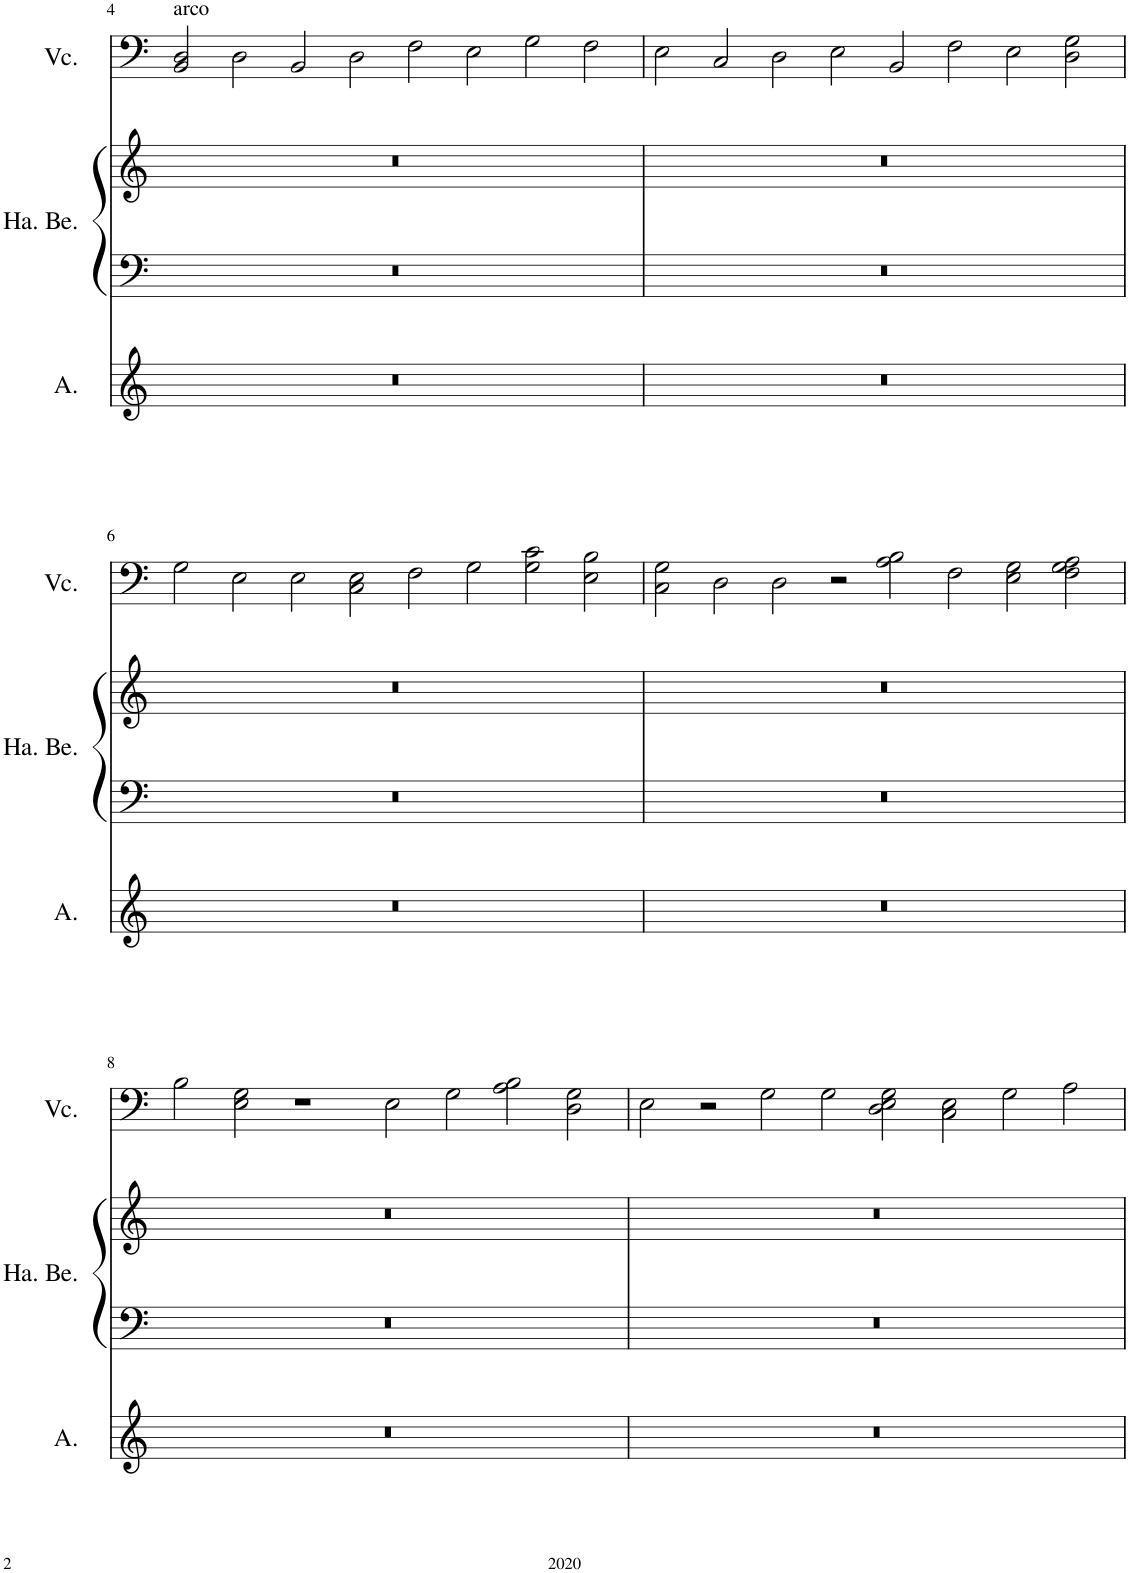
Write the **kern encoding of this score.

**kern	**kern	**kern	**kern
*part3	*part2	*part2	*part1
*staff4	*staff3	*staff2	*staff1
*I"Alto	*I"Hand Bells	*	*I"Violoncello
*I'A.	*I'Ha. Be.	*	*I'Vc.
!!LO:PB:g=z
*clefG2	*clefF4	*clefG2	*clefF4
*k[]	*k[]	*k[]	*k[]
*M16/4	*M16/4	*M16/4	*M16/4
=4	=4	=4	=4
!	!	!	!LO:TX:a:t=arco
00r	00r	00r	2BB/ 2D/
.	.	.	2D\
.	.	.	2BB/
.	.	.	2D\
.	.	.	2F\
.	.	.	2E\
.	.	.	2G\
.	.	.	2F\
=5	=5	=5	=5
00r	00r	00r	2E\
.	.	.	2C/
.	.	.	2D\
.	.	.	2E\
.	.	.	2BB/
.	.	.	2F\
.	.	.	2E\
.	.	.	2D\ 2G\
!!LO:LB:g=z
=6	=6	=6	=6
00r	00r	00r	2G\
.	.	.	2E\
.	.	.	2E\
.	.	.	2C\ 2E\
.	.	.	2F\
.	.	.	2G\
.	.	.	2G\ 2c\
.	.	.	2E\ 2B\
=7	=7	=7	=7
00r	00r	00r	2C\ 2G\
.	.	.	2D\
.	.	.	2D\
.	.	.	2r
.	.	.	2A\ 2B\
.	.	.	2F\
.	.	.	2E\ 2G\
.	.	.	2F\ 2G\ 2A\
!!LO:LB:g=z
=8	=8	=8	=8
00r	00r	00r	2B\
.	.	.	2E\ 2G\
.	.	.	1r
.	.	.	2E\
.	.	.	2G\
.	.	.	2A\ 2B\
.	.	.	2D\ 2G\
=9	=9	=9	=9
00r	00r	00r	2E\
.	.	.	2r
.	.	.	2G\
.	.	.	2G\
.	.	.	2D\ 2E\ 2G\
.	.	.	2C\ 2E\
.	.	.	2G\
.	.	.	2A\
=	=	=	=
*-	*-	*-	*-
